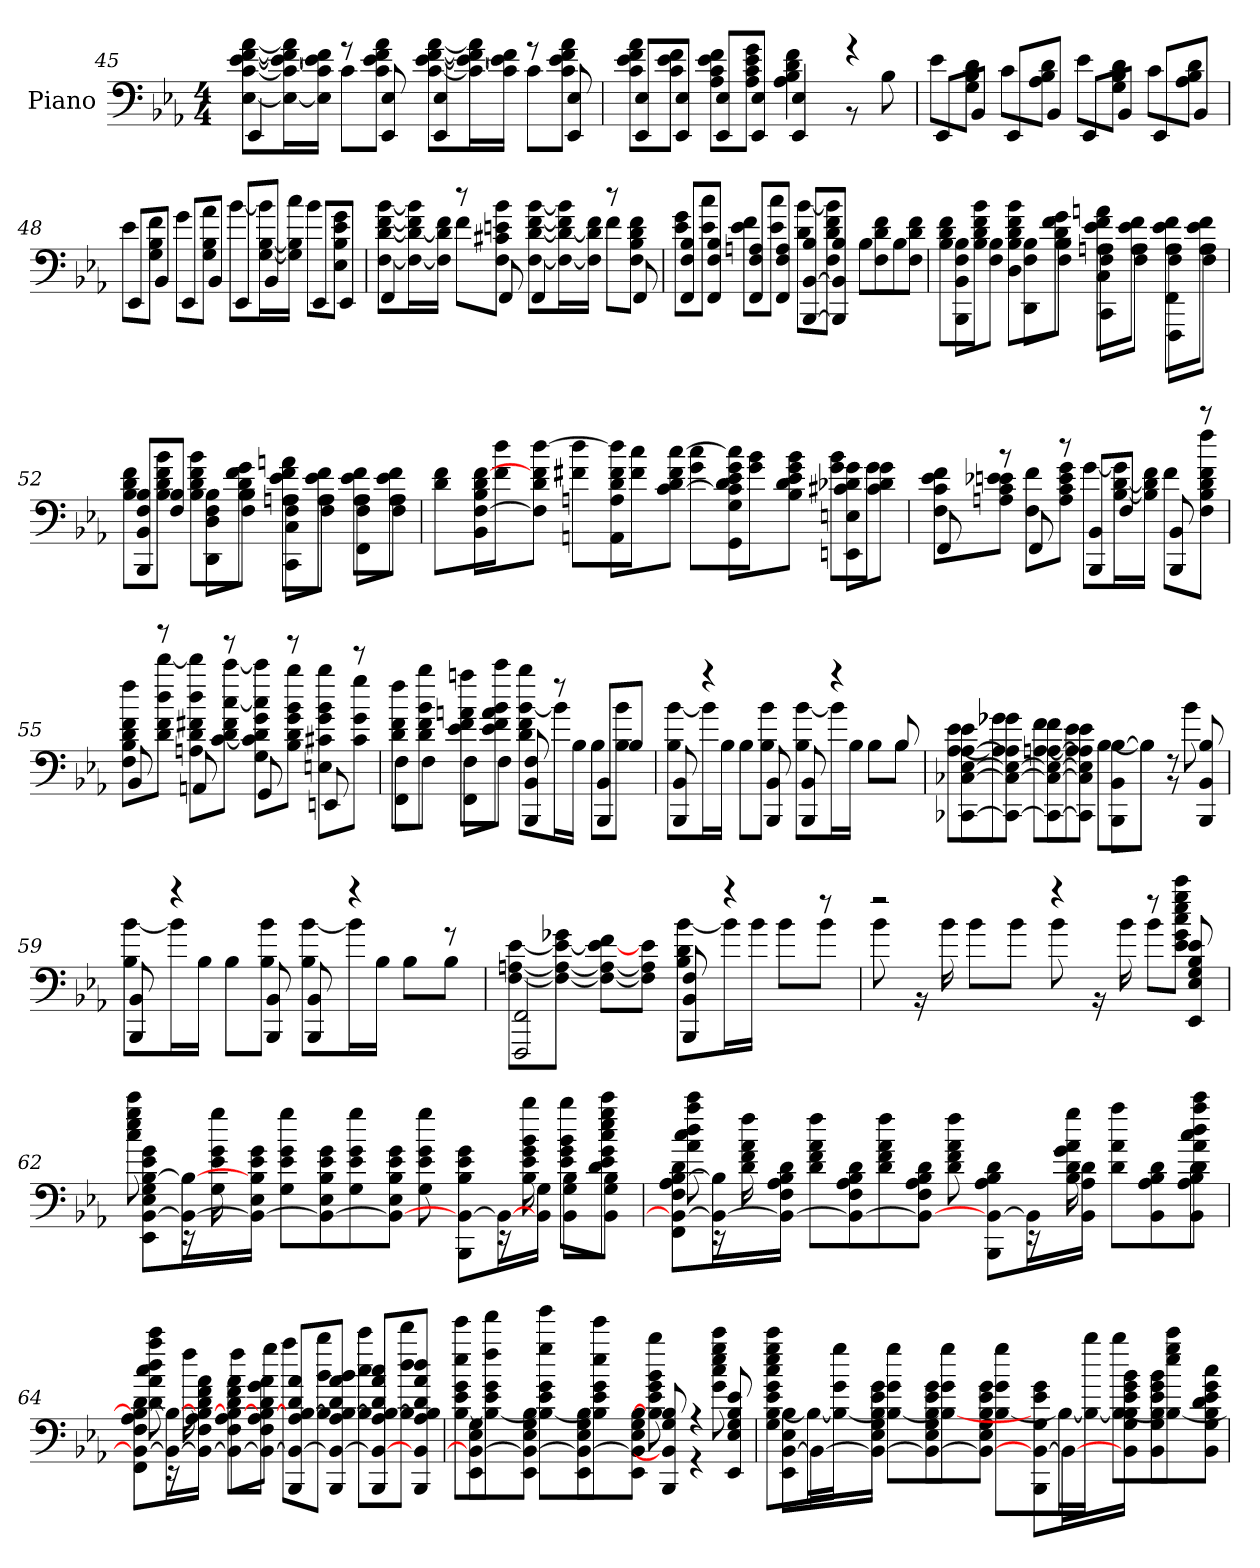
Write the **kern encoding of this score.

**kern
*part1
*staff1
*I"Piano
*clefF4
*k[b-e-a-]
*M4/4
=45
*^
4EE-	[8a-\ [8f\ [8e-\ [8c\ [8E-\L
.	16a-]\ 16f_\ 16e-_\ 16c]\ 16E-_\L
.	16f]\ 16c\ 16e-]\ 16E-]\JJ
8r	8c\L
8EE- 8E-	8a-\ 8e-\ 8c\ 8f\J
4EE- 4E-	[8a-\ [8e-\ [8f\ [8c\L
.	16a-]\ 16e-_\ 16f_\ 16c]\L
.	16c\ 16e-]\ 16f]\JJ
8r	8c\L
8E- 8EE-	8a-\ 8e-\ 8f\ 8c\J
=46	=46
8E-/ 8EE-/L	8a-\ 8f\ 8c\ 8e-\L
8E-/ 8EE-/J	8c\ 8f\ 8e-\J
8E-/ 8EE-/L	8f\ 8e-\ 8A-\ 8c\L
8E-/ 8EE-/J	8g\ 8e-\ 8A-\ 8c\J
4E- 4EE-	4f 4d 4A- 4B-
4r	8r
.	8B-
=47	=47
8EE-/L	8e-\L
8BB-/J	8d\ 8B-\ 8G\J
8EE-/L	8c\L
8BB-/J	8d\ 8A-\ 8B-\J
8EE-/L	8e-\L
8BB-/J	8d\ 8G\ 8B-\J
8EE-/L	8c\L
8BB-/J	8d\ 8B-\ 8A-\J
=48	=48
8EE-/L	8e-\L
8BB-/J	8f\ 8B-\ 8G\J
8EE-/L	8g\L
8BB-/J	8a-\ 8B-\ 8G\J
8EE-/L	[8b-\L
8BB-/J	[16B-\ 16b-]\ [16G\L
.	16cc\ 16B-]\ 16G]\JJ
8EE-/L	8b-\L
8EE-/J	8g\ 8E-\ 8B-\ 8e-\J
=49	=49
4FF	[8b-\ [8d\ [8F\ [8f\L
.	16b-]\ 16d_\ 16F_\ 16f]\L
.	16d]\ 16F]\ 16f\JJ
8r	8f\L
8FF	8b-\ 8c#\ 8e\ 8F\J
4FF	[8b-\ [8d\ [8f\ [8F\L
.	16b-]\ 16d_\ 16f]\ 16F_\L
.	16f\ 16d]\ 16F]\JJ
8r	8f\L
8FF	8f\ 8F\ 8B-\ 8d\J
=50	=50
8F/ 8B-/ 8FF/L	8g\ 8e-\L
8F/ 8B-/ 8FF/J	8cc\ 8e-\J
8F/ 8A/ 8FF/L	8f\ 8e-\L
8F/ 8A/ 8FF/J	8cc\ 8e-\J
8B-/ [8BB-/ [8BBB-/L	8d\ [8b-\L
8BB-]/ 8B-/ 8BBB-]/J	8b-]\ 8d\ 8f\ 8F\J
8B-\L	8d\ 8f\ 8F\L
8B-\J	8d\ 8f\ 8F\J
=51	=51
8F\ 8B-\ 8BB-\ 8BBB-\L	8f\ 8d\ 8B-\L
8F\ 8B-\J	8b-\ 8f\ 8d\ 8B-\J
8F\ 8B-\ 8DD\L	8b-\ 8f\ 8d\ 8B-\ 8D\L
8F\ 8B-\J	8g\ 8f\ 8d\ 8B-\J
8F\ 8A\ 8CC\L	8a\ 8f\ 8e-\ 8A\ 8C\L
8F\ 8A\J	8f\ 8e-\ 8A\J
8F\ 8A\ 8FFF\L	8f\ 8e-\ 8A\ 8FF\L
8F\ 8A\J	8f\ 8e-\ 8A\J
=52	=52
8BBB-/ 8BB-/ 8F/ 8B-/L	8d\ 8B-\ 8f\L
8F/ 8B-/J	8d\ 8B-\ 8f\ 8b-\J
8F\ 8B-\ 8DD\ 8D\L	8d\ 8B-\ 8f\ 8b-\L
8F\ 8B-\J	8d\ 8B-\ 8f\ 8g\J
8F\ 8A\ 8CC\ 8C\L	8e-\ 8A\ 8f\ 8a\L
8F\ 8A\J	8e-\ 8A\ 8f\J
8F\ 8A\ 8FF\L	8e-\ 8A\ 8f\L
8F\ 8A\J	8e-\ 8A\ 8f\J
=53	=53
8B-\ [8F\ 8BB-\ [8f\ 8d\L	8d\ 8f\L
8F]\ 8d\ 8f\ [8dd\J	8f\ 8dd\J
8d\ 8dd]\ 8f#\ 8A\ 8AA\L	8f#\ 8dd\L
8d\ [8cc\ [8c\ 8f#\J	8f#\ 8cc\J
8d\ 8e-\ 8cc]\ 8c]\ 8g\ 8GG\ 8G\L	8g\ 8cc\L
8d\ 8e-\ 8b-\ 8B-\ 8g\J	8g\ 8b-\J
8c#\ 8d-\ 8g\ 8E\ 8EE\L	8g\ 8b-\L
8c#\ 8d-\ 8g\J	8g\J
=54	=54
8FF	8f\ 8c\ 8F\ 8e-\L
8r	8e\ 8A\ 8e-\ 8c\J
8FF	8f\ 8F\L
8r	8g\ 8A\ 8e-\ 8c\J
8BBB-/ 8BB-/L	[8g\L
8F/J	[16B-\ 16g]\ [16d\L
.	16f\ 16B-]\ 16d]\JJ
8BB- 8BBB-	8f\L
8r	8f\ 8B-\ 8ff\ 8d\ 8F\J
=55	=55
8BB-	8B-\ 8f\ 8d\ 8ff\ 8F\L
8r	8dd\ 8d\ [8ddd\ 8f\J
8AA	8dd\ 8d\ 8ddd]\ 8f#\ 8A\L
8r	[8cc\ 8d\ [8ccc\ 8f#\ [8c\J
8GG	8cc]\ 8d\ 8ccc]\ 8g\ 8c]\ 8G\L
8r	8b-\ 8d\ 8bb-\ 8g\ 8B-\J
8EE	8b-\ 8c#\ 8bb-\ 8g\ 8E\L
8r	8g\ 8c#\ 8gg\J
=56	=56
8F\ 8FF\L	8f\ 8ff\ 8d\L
8F\J	8f\ 8b-\ 8bb-\ 8d\J
8F\ 8FF\L	8a\ 8f\ 8aa\ 8e-\L
8F\J	8a\ 8b-\ 8f\ 8ccc\ 8e-\J
8F 8BB- 8BBB-	[8b-\ 8f\ 8bb-\ 8d\L
8r	16b-\L]
.	16B-\JJ
8BBB-/ 8BB-/L	8B-\L
8B-/J	8b-\ 8B-\J
=57	=57
8BBB- 8BB-	[8b-\ 8B-\L
4r	16b-\L]
.	16B-\JJ
.	8B-\L
8BBB- 8BB-	8b-\ 8B-\J
8BBB- 8BB-	8B-\ [8b-\L
4r	16b-\L]
.	16B-\JJ
.	8B-\L
8B-	8B-\J
=58	=58
8e-\ [8A-\ [8C-\ [8E-\ [8CC-\L	8e-\ [8A-\L
8g-\ 8A-]\ 8C-_\ 8E-_\ 8CC-_\J	8g-\ 8A-]\J
8f\ [8A\ 8C-_\ 8E-_\ 8CC-_\L	8f\ [8A\L
8e-\ 8A]\ 8C-]\ 8E-]\ 8CC-]\J	8e-\ 8A]\J
[8B-\ 8BB-\ 8BBB-\L	[8B-\L
8B-\J]	8B-\J]
8r	8r
8BBB- 8BB- 8B-	8b-
=59	=59
8BBB- 8BB-	[8b-\ 8B-\L
4r	16b-\L]
.	16B-\JJ
.	8B-\L
8BB- 8BBB-	8b-\ 8B-\J
8BB- 8BBB-	[8b-\ 8B-\L
4r	16b-\L]
.	16B-\JJ
.	8B-\L
8r	8B-\J
=60	=60
2FFF 2FF	[8e-\ [8A\ [8F\L
.	8g-\ 8e-_\ 8A_\ 8F_\J
.	8f\ 8e-_\ 8A_\ 8F_\L
.	8e-\ 8A]\ 8F]\J
8BBB- 8BB- 8F	8d\ 8B-\ [8b-\L
4r	16b-\L]
.	16b-\JJ
.	8b-\L
8r	8b-\J
=61	=61
2r	8b-
.	16r
.	16b-
.	8b-\L
.	8b-\J
4r	8b-
.	16r
.	16b-
8r	8b-\L
8e- 8G 8B- 8E- 8EE-	8ee-\ 8ccc\ 8cc\ 8e-\ 8g\ 8gg\J
=62	=62
8g\ [8B-\ 8G\ 8e-\ [8BB-\ 8E-\ 8EE-\L	8gg 8ee- 8ccc 8cc
16B-_\ 16BB-_\L	16r
16B-\ 16BB-_\ 16g\ 16E-\ 16e-\JJ	16e- 16gg 16g 16G
8g\ 8BB-_\ 8E-\ 8e-\ 8B-\L	8e-\ 8gg\ 8g\ 8G\L
8g\ 8BB-_\ 8E-\ 8e-\ 8B-\J	8e-\ 8gg\ 8g\ 8G\J
8g\ [8BB-\ 8e-\ 8B-\ 8BBB-\L	8e- 8gg 8g 8G
16BB-\L_	16r
16BB-\ 16G\JJ	16e- 16B- 16g 16bb- 16b-
8BB-\ 8G\ 8B-\L	8e-\ 8g\ 8bb-\ 8b-\L
8BB-\ 8G\ 8B-\J	8d\ 8g\ 8e-\ 8ccc\ 8cc\ 8gg\ 8ee-\J
=63	=63
8A-\ 8BB-_\ 8d\ [8B-\ 8FF\ 8F\L	8a- 8dd 8cc 8aa- 8ccc
16BB-_\ 16B-]\L	16r
16B-\ 16BB-_\ 16A-\ 16d\ 16F\JJ	16ff 16a- 16d 16f
8A-\ 8BB-_\ 8d\ 8F\ 8B-\L	8ff\ 8a-\ 8d\ 8f\L
8A-\ 8BB-_\ 8d\ 8F\ 8B-\J	8ff\ 8a-\ 8d\ 8f\J
8A-\ [8BB-\ 8d\ 8B-\ 8BBB-\L	8ff 8a- 8d 8f
16BB-\L]	16r
16BB-\ 16A-\ 16d\JJ	16B- 16d 16g 16a- 16gg
8BB-\ 8A-\ 8d\ 8B-\L	8d\ 8a-\ 8aa-\L
8BB-\ 8A-\ 8d\ 8B-\J	8d\ 8cc\ 8a-\ 8ccc\ 8aa-\ 8dd\J
=64	=64
8A-\ 8B-_\ 8FF\ 8F\ 8d\ 8BB-_\L	8cc 8a- 8dd 8d 8ccc 8aa-
16BB-_\ 16B-_\L	16r
16F\ 16BB-_\ [16B-\ 16a-\ 16f\ 16d\ 16A-\JJ	16ff
8F\ 8BB-_\ [8B-\ 8a-\ 8f\ 8d\ 8A-\L	8ff\L
8F\ 8BB-_\ [8B-\ 8a-\ 8g\ 8d\ 8A-\J	8gg\J
8BB-_/ [8B-/ 8a-/ 8d/ 8A-/ 8BBB-/L	8aa-\L
8BB-_/ 8B-_/ 8b-/ 8a-/ 8d/ 8A-/ 8BBB-/J	8bb-\ 8B-\ 8b-\J
8BB-_/ 8B-_/ 8cc/ 8a-/ 8d/ 8A-/ 8BBB-/L	8ccc\ 8cc\ 8B-\L
8BB-/ 8B-]/ 8dd/ 8a-/ 8d/ 8A-/ 8BBB-/J	8ddd\ 8dd\ 8B-\J
=65	=65
8E-\ 8EE-\ 8G\ 8BB-_\L	8g\ [8B-\ 8eee-\ 8e-\ 8ee-\L
8E-\ 8EE-\ 8G\ 8BB-_\ 8B-\J	8g\ 8B-_\ 8fff\ 8e-\ 8ff\J
8E-\ 8EE-\ 8G\ 8BB-_\ 8B-\L	8g\ 8B-_\ 8ggg\ 8e-\ 8gg\L
8E-\ 8EE-\ 8G\ 8BB-]\ 8B-\J	8B-]\ 8g\ 8eee-\ 8e-\ 8ee-\J
8BB-] 8BBB- 8G 8B-	8B-] 8g 8bb- 8e- 8b-
4r	4r
8e- 8G 8B- 8E- 8EE-	8gg 8ee- 8ccc 8cc 8g
=66	=66
8E-\ 8EE-\ [8BB-\ 8B-\L	8cc\ 8ee-\ 8ccc\ 8e-\ 8g\ [8B-\ 8G\ 8gg\L
16BB-\L_	16B-\L_
16e-\ 16BB-_\ 16E-\ 16G\ 16B-\ 16g\JJ	16g\ 16B-_\ 16gg\JJ
8e-\ 8BB-_\ 8E-\ 8G\ 8g\ 8B-\L	8g\ 8B-_\ 8gg\L
8e-\ 8BB-_\ 8E-\ 8G\ 8g\ 8B-\J	8g\ 8B-_\ 8gg\J
8e-\ [8BB-\ 8G\ 8g\ 8BBB-\L	8g\ [8B-\ 8gg\L
16BB-\L_	16B-\L_
16BB-\ 16B-\ 16e-\ 16b-\ 16g\ 16G\JJ	16bb-\ 16B-_\JJ
8BB-\ 8e-\ 8b-\ 8g\ 8G\ 8B-\L	8bb-\ 8B-_\L
8BB-\ 8e-\ 8cc\ 8g\ 8d\ 8G\ 8B-\J	8B-_\ 8ccc\ 8gg\ 8ee-\J
*v	*v
=
*-
